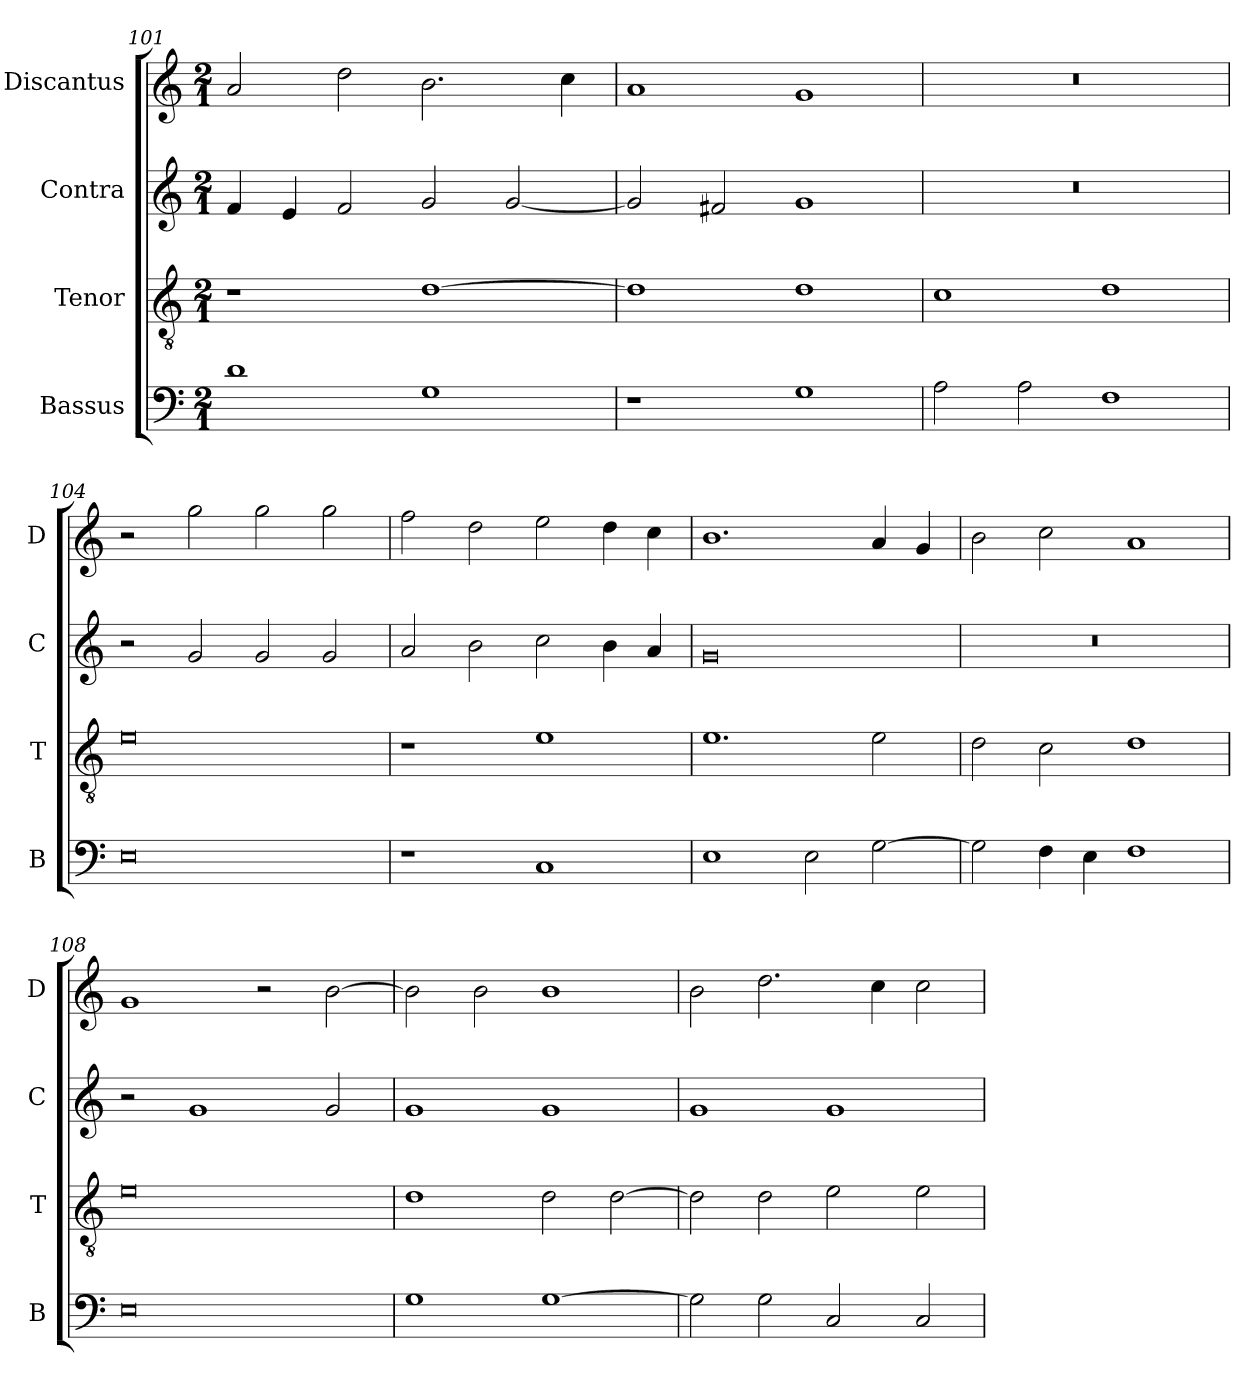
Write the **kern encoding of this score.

**kern	**kern	**kern	**kern
*part4	*part3	*part2	*part1
*staff4	*staff3	*staff2	*staff1
*I"Bassus	*I"Tenor	*I"Contra	*I"Discantus
*I'B	*I'T	*I'C	*I'D
*clefF4	*clefGv2	*clefG2	*clefG2
*k[]	*k[]	*k[]	*k[]
*M2/1	*M2/1	*M2/1	*M2/1
=101	=101	=101	=101
1d	1r	4f/	2a/
.	.	4e/	.
.	.	2f/	2dd\
1G	[1d	2g/	2.b\
.	.	[2g/	.
.	.	.	4cc\
=102	=102	=102	=102
1r	1d]	2g/]	1a
.	.	2f#X/	.
1G	1d	1g	1g
=103	=103	=103	=103
2A\	1c	0r	0r
2A\	.	.	.
1F	1d	.	.
=104	=104	=104	=104
0E	0e	2r	2r
.	.	2g/	2gg\
.	.	2g/	2gg\
.	.	2g/	2gg\
=105	=105	=105	=105
1r	1r	2a/	2ff\
.	.	2b\	2dd\
1C	1e	2cc\	2ee\
.	.	4b\	4dd\
.	.	4a/	4cc\
=106	=106	=106	=106
1E	1.e	0g	1.b
2E\	.	.	.
[2G\	2e\	.	4a/
.	.	.	4g/
=107	=107	=107	=107
2G\]	2d\	0r	2b\
4F\	2c\	.	2cc\
4E\	.	.	.
1F	1d	.	1a
=108	=108	=108	=108
0E	0e	2r	1g
.	.	1g	.
.	.	.	2r
.	.	2g/	[2b\
=109	=109	=109	=109
1G	1d	1g	2b\]
.	.	.	2b\
[1G	2d\	1g	1b
.	[2d\	.	.
=110	=110	=110	=110
2G\]	2d\]	1g	2b\
2G\	2d\	.	2.dd\
2C/	2e\	1g	.
.	.	.	4cc\
2C/	2e\	.	2cc\
=	=	=	=
*-	*-	*-	*-
